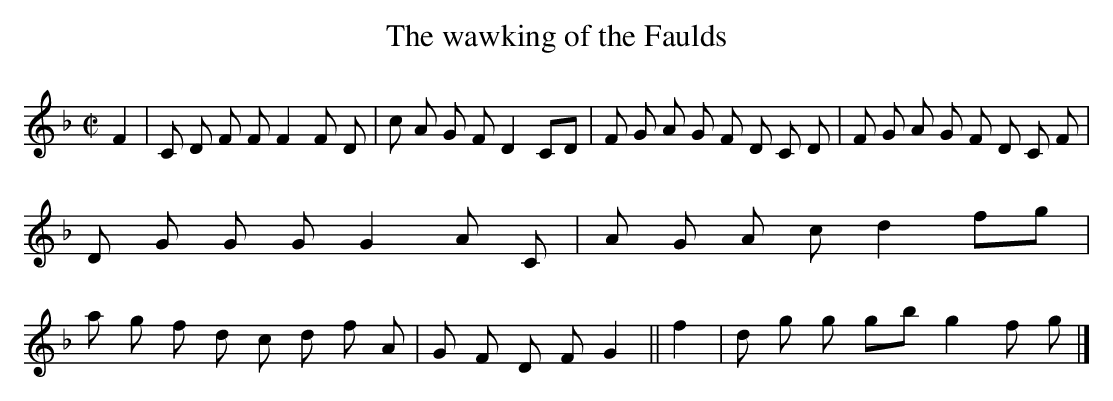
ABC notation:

X:1
T:The wawking of the Faulds
L:1/8
M:C|
K:G dorian
F2|C D F F F2 F D|c A G F D2CD|F G A G F D C D|\
F G A G F D C F|D G G G G2 A C|A G A c d2 fg|\
a g f d c d f A|G F D F G2|| f2|d g g gbg2 f g|]
